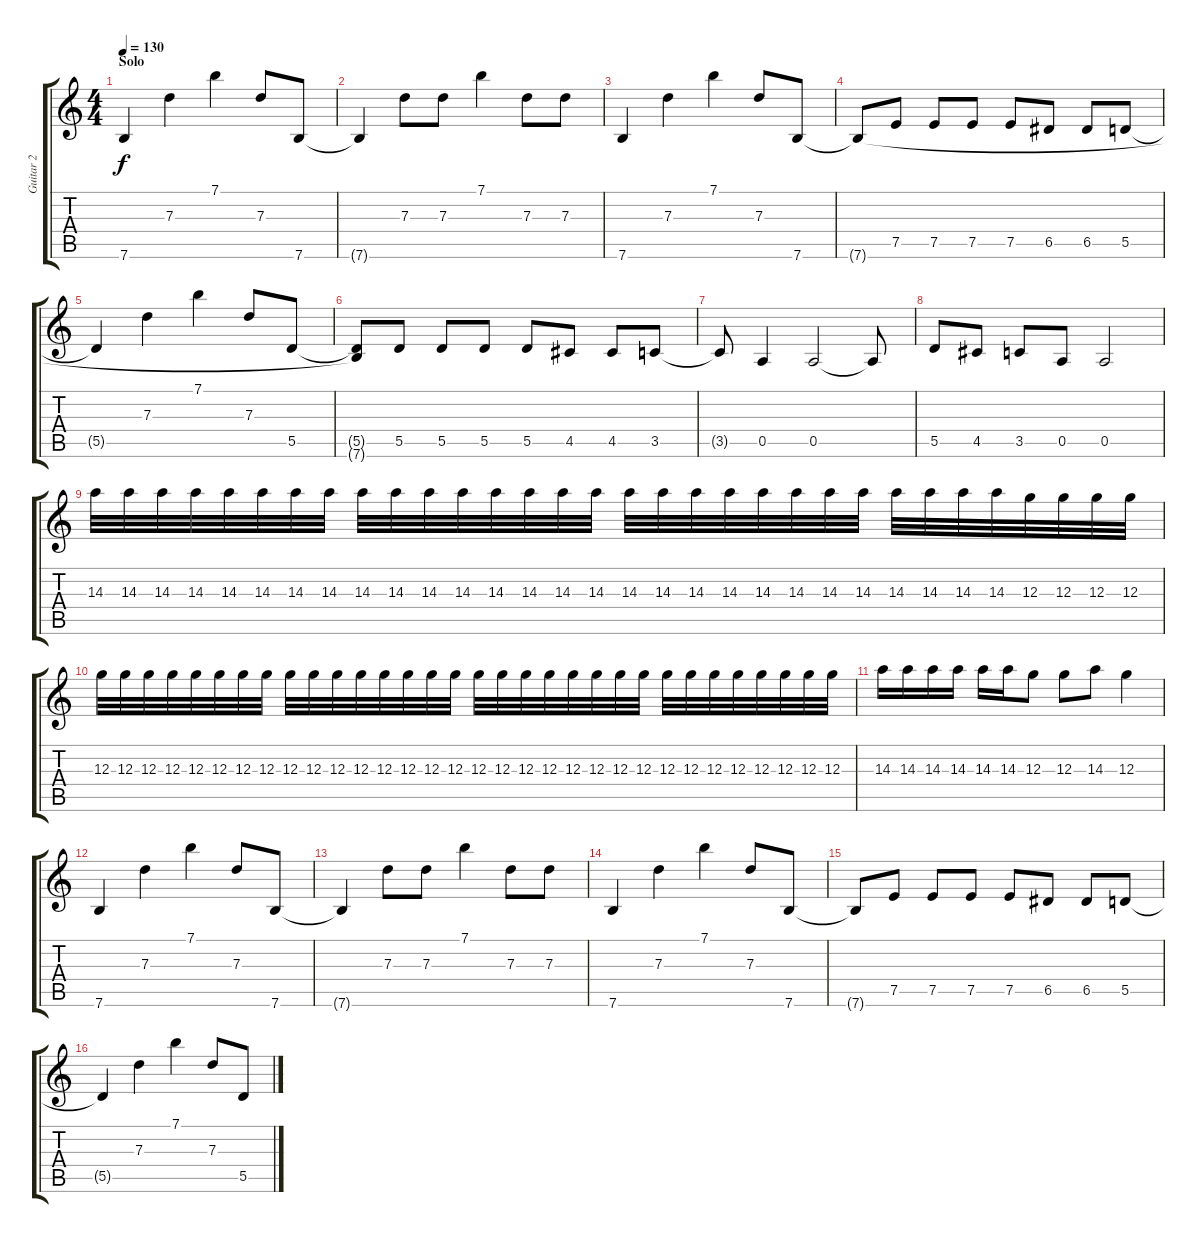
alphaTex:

\track ("Guitar 2" "Guitar 2") {instrument distortionguitar}
\staff {score tabs}
\tuning (E4 B3 G3 D3 A2 E2) {hide}
\ts (4 4)
\section ("" "Solo")
\tempo 130
\clef g2
\ks c
7.6.4{dy f} 7.3.4 7.1.4 7.3.8 7.6.8 |
7.6{t}.4 7.3.8 7.3.8 7.1.4 7.3.8 7.3.8 |
7.6.4 7.3.4 7.1.4 7.3.8 7.6.8 |
7.6{t}.8 7.5.8 7.5.8 7.5.8 7.5.8 6.5.8 6.5.8 5.5.8 |
5.5{t}.4 7.3.4 7.1.4 7.3.8 5.5.8 |
(5.5{t} 7.6{t}).8 5.5.8 5.5.8 5.5.8 5.5.8 4.5.8 4.5.8 3.5.8 |
3.5{t}.8 0.5.4 0.5.2 0.5{t}.8 |
5.5.8 4.5.8 3.5.8 0.5.8 0.5.2 |
14.3.32 14.3.32 14.3.32 14.3.32 14.3.32 14.3.32 14.3.32 14.3.32 14.3.32 14.3.32 14.3.32 14.3.32 14.3.32 14.3.32 14.3.32 14.3.32 14.3.32 14.3.32 14.3.32 14.3.32 14.3.32 14.3.32 14.3.32 14.3.32 14.3.32 14.3.32 14.3.32 14.3.32 12.3.32 12.3.32 12.3.32 12.3.32 |
12.3.32 12.3.32 12.3.32 12.3.32 12.3.32 12.3.32 12.3.32 12.3.32 12.3.32 12.3.32 12.3.32 12.3.32 12.3.32 12.3.32 12.3.32 12.3.32 12.3.32 12.3.32 12.3.32 12.3.32 12.3.32 12.3.32 12.3.32 12.3.32 12.3.32 12.3.32 12.3.32 12.3.32 12.3.32 12.3.32 12.3.32 12.3.32 |
14.3.16 14.3.16 14.3.16 14.3.16 14.3.16 14.3.16 12.3.8 12.3.8 14.3.8 12.3.4 |
7.6.4 7.3.4 7.1.4 7.3.8 7.6.8 |
7.6{t}.4 7.3.8 7.3.8 7.1.4 7.3.8 7.3.8 |
7.6.4 7.3.4 7.1.4 7.3.8 7.6.8 |
7.6{t}.8 7.5.8 7.5.8 7.5.8 7.5.8 6.5.8 6.5.8 5.5.8 |
5.5{t}.4 7.3.4 7.1.4 7.3.8 5.5.8
